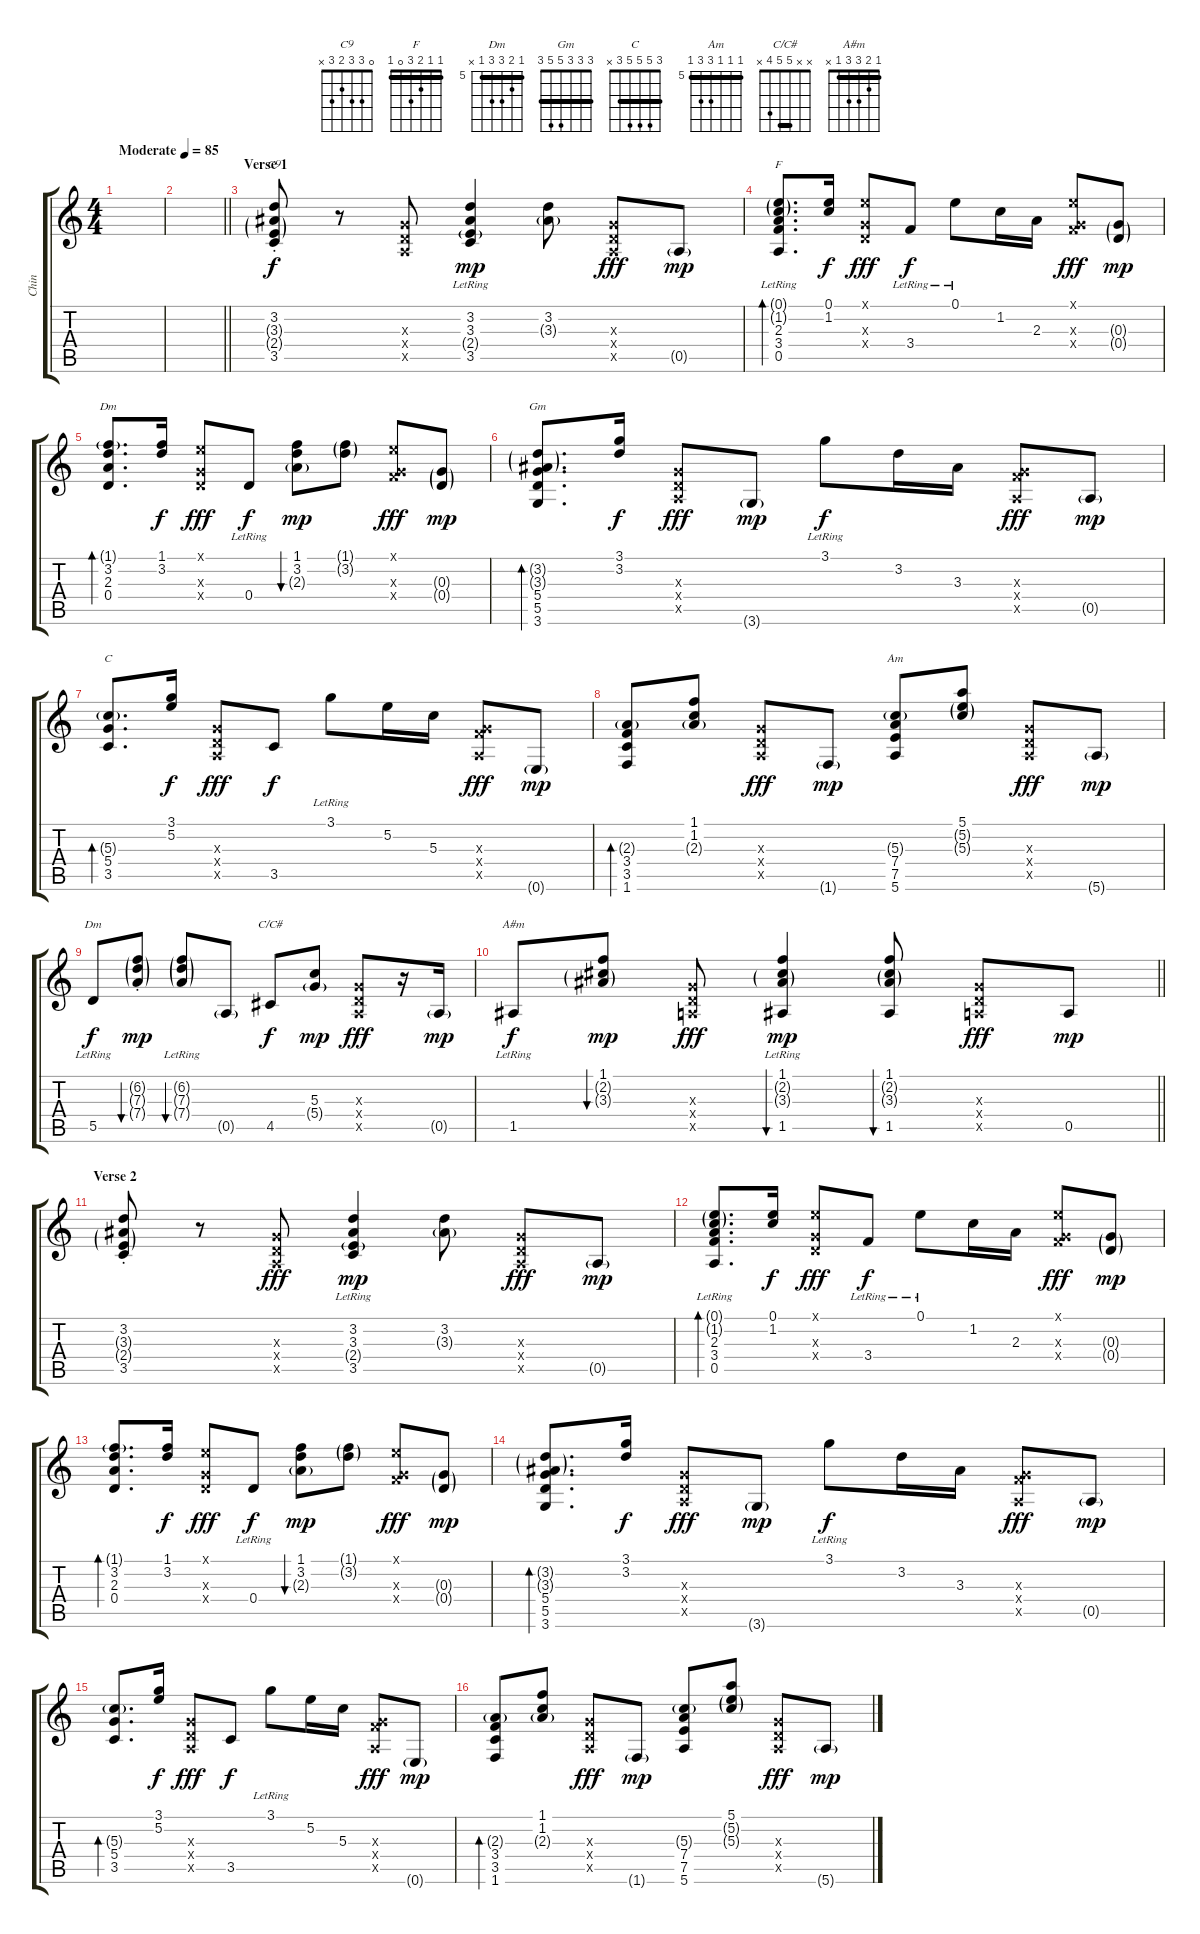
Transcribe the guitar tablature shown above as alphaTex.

\track ("Chin" "Chin") {instrument acousticguitarsteel}
\staff {score tabs}
\tuning (E4 B3 G3 D3 A2 E2) {hide}
\chord ("C9" 0 3 3 2 3 x)
\chord ("F" 1 1 2 3 0 1) {barre 1}
\chord ("Dm" 1 3 2 0 x x)
\chord ("Gm" 3 3 3 5 5 3) {barre 3}
\chord ("C" 3 5 5 5 3 x) {barre 3}
\chord ("Am" 5 5 5 7 7 5) {firstfret 5 barre 5}
\chord ("Dm" 5 6 7 7 5 x) {firstfret 5 barre 5}
\chord ("C/C#" x x 5 5 4 x) {barre 5}
\chord ("A#m" 1 2 3 3 1 x) {barre 1}
\ts (4 4)
\tempo (85 "Moderate")
\clef g2
\ks c
|
\barLineRight lightlight
|
\section ("" "Verse 1")
(3.2{st} 3.3{g st} 2.4{g st} 3.5{st}).8{ch "C9"} r.8 (0.3{x} 0.4{x} 0.5{x}).8 (3.2{lr} 3.3{lr} 2.4{g lr} 3.5{lr}).4{dy mp} (3.2 3.3{g}).8 (0.3{x} 0.4{x} 0.5{x}).8{dy fff} 0.5{g}.8{dy mp} |
(0.1{g lr} 1.2{g lr} 2.3{lr} 3.4{lr} 0.5{lr}).8{d bd 120 ch "F"} (0.1 1.2).16{dy f} (0.1{x} 0.3{x} 0.4{x}).8{dy fff} 3.4{lr}.8{dy f} 0.1{lr}.8 1.2.16 2.3.16 (0.1{x} 0.3{x} 3.4{x}).8{dy fff} (0.3{g} 0.4{g}).8{dy mp} |
(1.1{g} 3.2 2.3 0.4).8{d bd 120 ch "Dm"} (1.1 3.2).16{dy f} (0.1{x} 0.3{x} 0.4{x}).8{dy fff} 0.4{lr}.8{dy f} (1.1 3.2 2.3{g}).8{bu 30 dy mp} (1.1{g} 3.2{g}).8 (0.1{x} 0.3{x} 3.4{x}).8{dy fff} (0.3{g} 0.4{g}).8{dy mp} |
(3.2{g} 3.3{g} 5.4 5.5 3.6).8{d bd 60 ch "Gm"} (3.1 3.2).16{dy f} (0.3{x} 0.4{x} 0.5{x}).8{dy fff} 3.6{g}.8{dy mp} 3.1{lr}.8{dy f} 3.2.16 3.3.16 (0.3{x} 3.4{x} 0.5{x}).8{dy fff} 0.5{g}.8{dy mp} |
(5.3{g} 5.4 3.5).8{d bd 120 ch "C"} (3.1 5.2).16{dy f} (0.3{x} 0.4{x} 0.5{x}).8{dy fff} 3.5.8{dy f} 3.1{lr}.8 5.2.16 5.3.16 (0.3{x} 3.4{x} 0.5{x}).8{dy fff} 0.6{g}.8{dy mp} |
(2.3{g} 3.4 3.5 1.6).8{bd 30} (1.1 1.2 2.3{g}).8 (0.3{x} 0.4{x} 0.5{x}).8{dy fff} 1.6{g}.8{dy mp} (5.3{g} 7.4 7.5 5.6).8{ch "Am"} (5.1 5.2{g} 5.3{g}).8 (0.3{x} 0.4{x} 0.5{x}).8{dy fff} 5.6{g}.8{dy mp} |
5.5{lr}.8{ch "Dm" dy f} (6.2{g st} 7.3{g st} 7.4{g st}).8{bu 30 dy mp} (6.2{g lr} 7.3{g lr} 7.4{g lr}).8{bu 30} 0.5{g}.8 4.5.8{ch "C/C#" dy f} (5.3 5.4{g}).8{dy mp} (0.3{x} 0.4{x} 0.5{x}).8{dy fff} r.16 0.5{g}.16{dy mp} |
\barLineRight lightlight
1.5{lr}.8{ch "A#m" dy f} (1.1 2.2{g} 3.3{g}).8{bu 30 dy mp} (0.3{x} 0.4{x} 0.5{x}).8{dy fff} (1.1{lr} 2.2{g lr} 3.3{g lr} 1.5{lr}).4{bu 30 dy mp} (1.1 2.2{g} 3.3{g} 1.5).8{bu 30} (0.3{x} 0.4{x} 0.5{x}).8{dy fff} 0.5.8{dy mp} |
\section ("" "Verse 2")
(3.2{st} 3.3{g st} 2.4{g st} 3.5{st}).8 r.8 (0.3{x} 0.4{x} 0.5{x}).8{dy fff} (3.2{lr} 3.3{lr} 2.4{g lr} 3.5{lr}).4{dy mp} (3.2 3.3{g}).8 (0.3{x} 0.4{x} 0.5{x}).8{dy fff} 0.5{g}.8{dy mp} |
(0.1{g lr} 1.2{g lr} 2.3{lr} 3.4{lr} 0.5{lr}).8{d bd 120} (0.1 1.2).16{dy f} (0.1{x} 0.3{x} 0.4{x}).8{dy fff} 3.4{lr}.8{dy f} 0.1{lr}.8 1.2.16 2.3.16 (0.1{x} 0.3{x} 3.4{x}).8{dy fff} (0.3{g} 0.4{g}).8{dy mp} |
(1.1{g} 3.2 2.3 0.4).8{d bd 120} (1.1 3.2).16{dy f} (0.1{x} 0.3{x} 0.4{x}).8{dy fff} 0.4{lr}.8{dy f} (1.1 3.2 2.3{g}).8{bu 30 dy mp} (1.1{g} 3.2{g}).8 (0.1{x} 0.3{x} 3.4{x}).8{dy fff} (0.3{g} 0.4{g}).8{dy mp} |
(3.2{g} 3.3{g} 5.4 5.5 3.6).8{d bd 60} (3.1 3.2).16{dy f} (0.3{x} 0.4{x} 0.5{x}).8{dy fff} 3.6{g}.8{dy mp} 3.1{lr}.8{dy f} 3.2.16 3.3.16 (0.3{x} 3.4{x} 0.5{x}).8{dy fff} 0.5{g}.8{dy mp} |
(5.3{g} 5.4 3.5).8{d bd 120} (3.1 5.2).16{dy f} (0.3{x} 0.4{x} 0.5{x}).8{dy fff} 3.5.8{dy f} 3.1{lr}.8 5.2.16 5.3.16 (0.3{x} 3.4{x} 0.5{x}).8{dy fff} 0.6{g}.8{dy mp} |
(2.3{g} 3.4 3.5 1.6).8{bd 30} (1.1 1.2 2.3{g}).8 (0.3{x} 0.4{x} 0.5{x}).8{dy fff} 1.6{g}.8{dy mp} (5.3{g} 7.4 7.5 5.6).8 (5.1 5.2{g} 5.3{g}).8 (0.3{x} 0.4{x} 0.5{x}).8{dy fff} 5.6{g}.8{dy mp}
